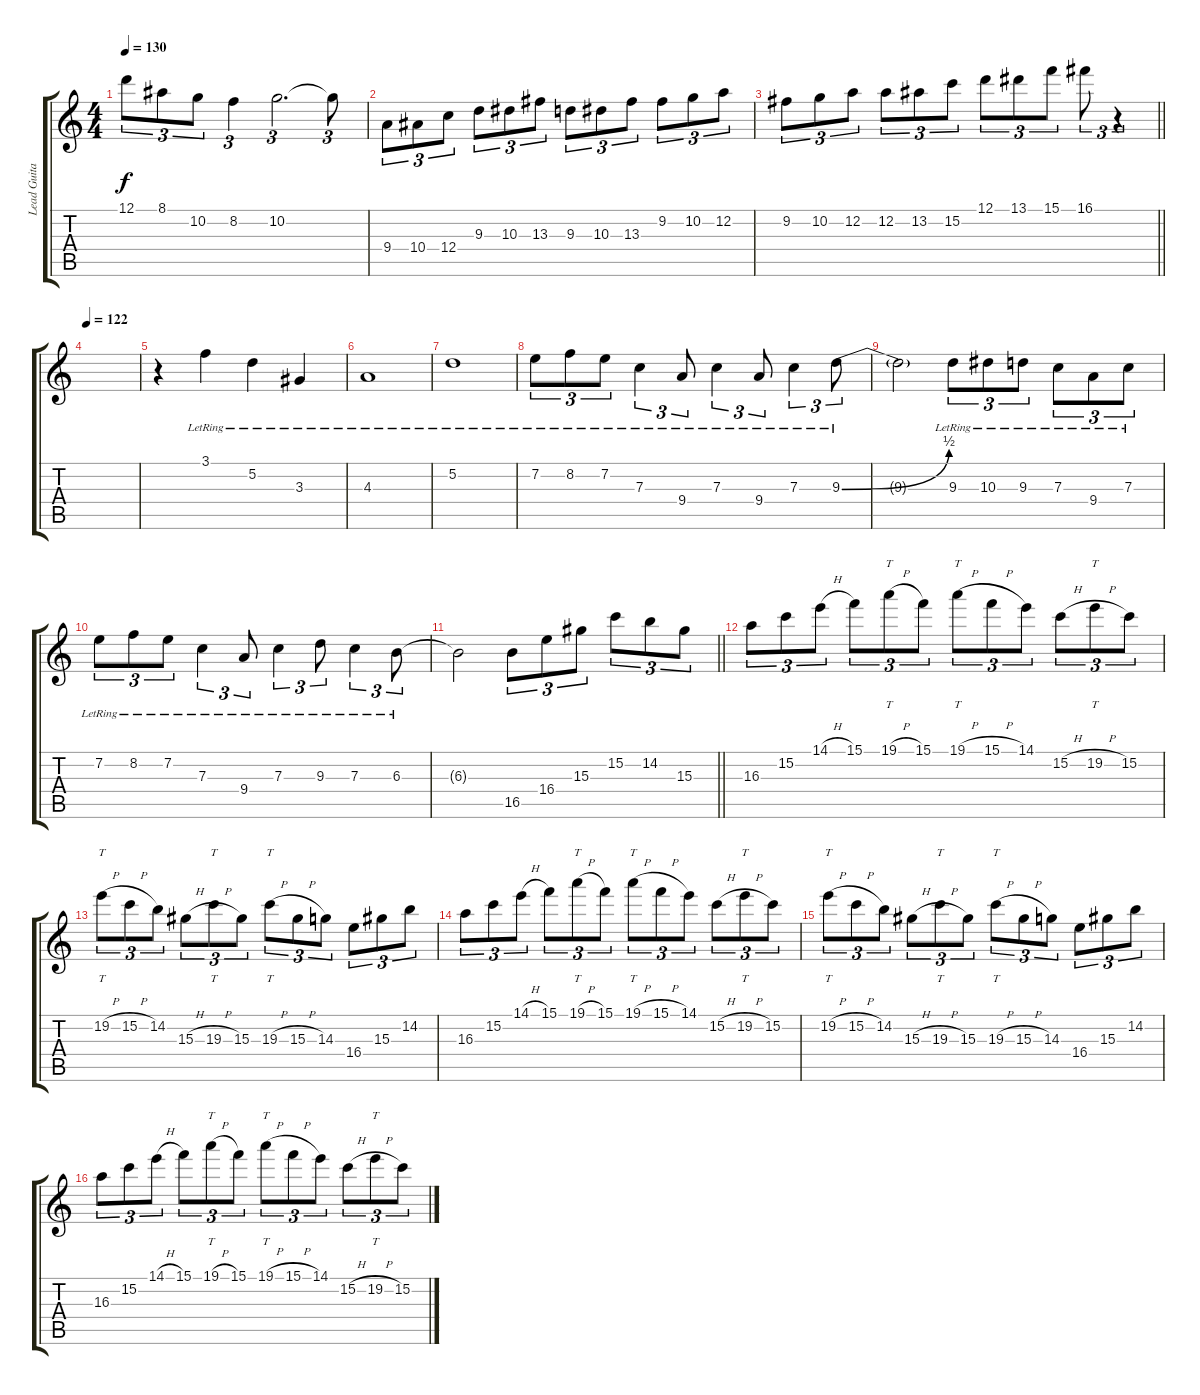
\track ("Lead Guitar 2" "Lead Guita") {instrument distortionguitar}
\staff {score tabs}
\tuning (D4 A3 F3 C3 G2 C2) {hide}
\ts (4 4)
\tempo 130
\clef g2
\ks c
12.1.8{tu (3 2) dy f} 8.1.8{tu (3 2)} 10.2.8{tu (3 2)} 8.2.4{tu (3 2)} 10.2.2{d tu (3 2)} 10.2{t}.8{tu (3 2)} |
9.4.8{tu (3 2)} 10.4.8{tu (3 2)} 12.4.8{tu (3 2)} 9.3.8{tu (3 2)} 10.3.8{tu (3 2)} 13.3.8{tu (3 2)} 9.3.8{tu (3 2)} 10.3.8{tu (3 2)} 13.3.8{tu (3 2)} 9.2.8{tu (3 2)} 10.2.8{tu (3 2)} 12.2.8{tu (3 2)} |
\barLineRight lightlight
9.2.8{tu (3 2)} 10.2.8{tu (3 2)} 12.2.8{tu (3 2)} 12.2.8{tu (3 2)} 13.2.8{tu (3 2)} 15.2.8{tu (3 2)} 12.1.8{tu (3 2)} 13.1.8{tu (3 2)} 15.1.8{tu (3 2)} 16.1.8{tu (3 2)} r.4{tu (3 2)} |
\tempo 122
|
r.4{instrument acousticguitarnylon} 3.1{lr}.4 5.2{lr}.4 3.3{lr}.4 |
4.3{lr}.1 |
5.2{lr}.1 |
7.2{lr}.8{tu (3 2)} 8.2{lr}.8{tu (3 2)} 7.2{lr}.8{tu (3 2)} 7.3{lr}.4{tu (3 2)} 9.4{lr}.8{tu (3 2)} 7.3{lr}.4{tu (3 2)} 9.4{lr}.8{tu (3 2)} 7.3{lr}.4{tu (3 2)} 9.3{be (bend 0 0 60 2) lr}.8{tu (3 2)} |
9.3{t}.2 9.3{lr}.8{tu (3 2)} 10.3{lr}.8{tu (3 2)} 9.3{lr}.8{tu (3 2)} 7.3{lr}.8{tu (3 2)} 9.4{lr}.8{tu (3 2)} 7.3{lr}.8{tu (3 2)} |
7.2{lr}.8{tu (3 2)} 8.2{lr}.8{tu (3 2)} 7.2{lr}.8{tu (3 2)} 7.3{lr}.4{tu (3 2)} 9.4{lr}.8{tu (3 2)} 7.3{lr}.4{tu (3 2)} 9.3{lr}.8{tu (3 2)} 7.3{lr}.4{tu (3 2)} 6.3{lr}.8{tu (3 2)} |
\barLineRight lightlight
6.3{t}.2 16.5.8{tu (3 2) instrument distortionguitar} 16.4.8{tu (3 2)} 15.3.8{tu (3 2)} 15.2.8{tu (3 2)} 14.2.8{tu (3 2)} 15.3.8{tu (3 2)} |
16.3.8{tu (3 2)} 15.2.8{tu (3 2)} 14.1{h}.8{tu (3 2)} 15.1.8{tu (3 2)} 19.1{h}.8{tt tu (3 2)} 15.1.8{tu (3 2)} 19.1{h}.8{tt tu (3 2)} 15.1{h}.8{tu (3 2)} 14.1.8{tu (3 2)} 15.2{h}.8{tu (3 2)} 19.2{h}.8{tt tu (3 2)} 15.2.8{tu (3 2)} |
19.2{h}.8{tt tu (3 2)} 15.2{h}.8{tu (3 2)} 14.2.8{tu (3 2)} 15.3{h}.8{tu (3 2)} 19.3{h}.8{tt tu (3 2)} 15.3.8{tu (3 2)} 19.3{h}.8{tt tu (3 2)} 15.3{h}.8{tu (3 2)} 14.3.8{tu (3 2)} 16.4.8{tu (3 2)} 15.3.8{tu (3 2)} 14.2.8{tu (3 2)} |
16.3.8{tu (3 2)} 15.2.8{tu (3 2)} 14.1{h}.8{tu (3 2)} 15.1.8{tu (3 2)} 19.1{h}.8{tt tu (3 2)} 15.1.8{tu (3 2)} 19.1{h}.8{tt tu (3 2)} 15.1{h}.8{tu (3 2)} 14.1.8{tu (3 2)} 15.2{h}.8{tu (3 2)} 19.2{h}.8{tt tu (3 2)} 15.2.8{tu (3 2)} |
19.2{h}.8{tt tu (3 2)} 15.2{h}.8{tu (3 2)} 14.2.8{tu (3 2)} 15.3{h}.8{tu (3 2)} 19.3{h}.8{tt tu (3 2)} 15.3.8{tu (3 2)} 19.3{h}.8{tt tu (3 2)} 15.3{h}.8{tu (3 2)} 14.3.8{tu (3 2)} 16.4.8{tu (3 2)} 15.3.8{tu (3 2)} 14.2.8{tu (3 2)} |
16.3.8{tu (3 2)} 15.2.8{tu (3 2)} 14.1{h}.8{tu (3 2)} 15.1.8{tu (3 2)} 19.1{h}.8{tt tu (3 2)} 15.1.8{tu (3 2)} 19.1{h}.8{tt tu (3 2)} 15.1{h}.8{tu (3 2)} 14.1.8{tu (3 2)} 15.2{h}.8{tu (3 2)} 19.2{h}.8{tt tu (3 2)} 15.2.8{tu (3 2)}
